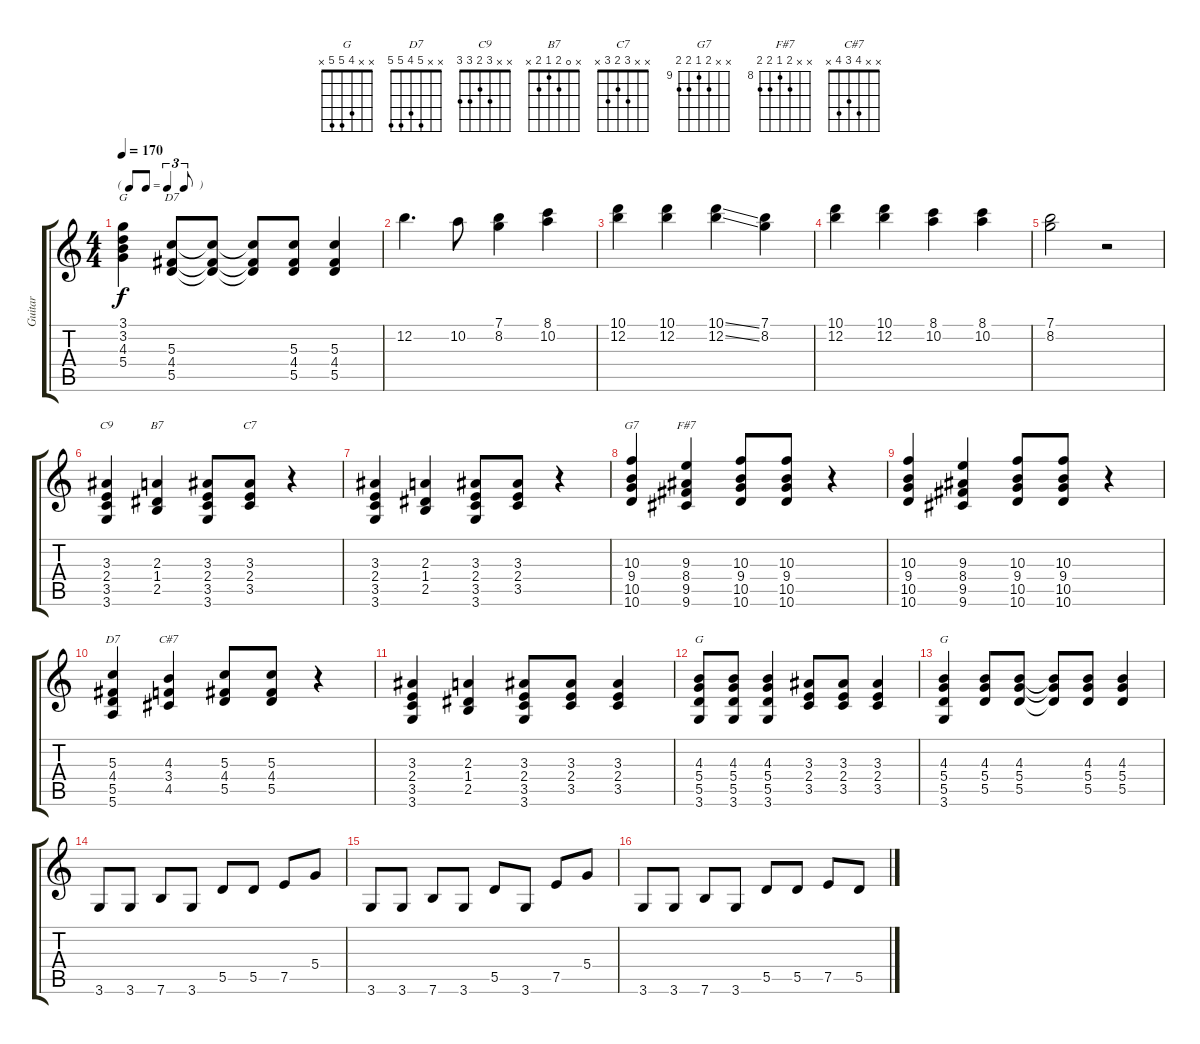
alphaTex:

\track ("Guitar" "Guitar") {instrument electricguitarclean}
\staff {score tabs}
\tuning (E4 B3 G3 D3 A2 E2) {hide}
\chord ("G" 3 3 4 5 x x) {barre 3}
\chord ("D7" x x 5 4 5 x)
\chord ("C9" x x 3 2 3 3)
\chord ("B7" x 0 2 1 2 x)
\chord ("C7" x x 3 2 3 x)
\chord ("G7" x x 10 9 10 10) {firstfret 9}
\chord ("F#7" x x 9 8 9 9) {firstfret 8}
\chord ("D7" x x 5 4 5 5)
\chord ("C#7" x x 4 3 4 x)
\chord ("G" x x 4 5 5 3)
\chord ("G" x x 4 5 5 x)
\ts (4 4)
\tf triplet8th
\tempo 170
\clef g2
\ks c
(3.1 3.2 4.3 5.4).4{ch "G" dy f} (5.3 4.4 5.5).8{ch "D7"} (5.3{t} 4.4{t} 5.5{t}).8 (5.3{t} 4.4{t} 5.5{t}).8 (5.3 4.4 5.5).8 (5.3 4.4 5.5).4 |
12.2.4{d} 10.2.8 (7.1 8.2).4 (8.1 10.2).4 |
(10.1 12.2).4 (10.1 12.2).4 (10.1{ss} 12.2{ss}).4 (7.1 8.2).4 |
(10.1 12.2).4 (10.1 12.2).4 (8.1 10.2).4 (8.1 10.2).4 |
(7.1 8.2).2 r.2 |
(3.3 2.4 3.5 3.6).4{ch "C9"} (2.3 1.4 2.5).4{ch "B7"} (3.3 2.4 3.5 3.6).8 (3.3 2.4 3.5).8{ch "C7"} r.4 |
(3.3 2.4 3.5 3.6).4 (2.3 1.4 2.5).4 (3.3 2.4 3.5 3.6).8 (3.3 2.4 3.5).8 r.4 |
(10.3 9.4 10.5 10.6).4{ch "G7"} (9.3 8.4 9.5 9.6).4{ch "F#7"} (10.3 9.4 10.5 10.6).8 (10.3 9.4 10.5 10.6).8 r.4 |
(10.3 9.4 10.5 10.6).4 (9.3 8.4 9.5 9.6).4 (10.3 9.4 10.5 10.6).8 (10.3 9.4 10.5 10.6).8 r.4 |
(5.3 4.4 5.5 5.6).4{ch "D7"} (4.3 3.4 4.5).4{ch "C#7"} (5.3 4.4 5.5).8 (5.3 4.4 5.5).8 r.4 |
(3.3 2.4 3.5 3.6).4 (2.3 1.4 2.5).4 (3.3 2.4 3.5 3.6).8 (3.3 2.4 3.5).8 (3.3 2.4 3.5).4 |
(4.3 5.4 5.5 3.6).8{ch "G"} (4.3 5.4 5.5 3.6).8 (4.3 5.4 5.5 3.6).4 (3.3 2.4 3.5).8 (3.3 2.4 3.5).8 (3.3 2.4 3.5).4 |
(4.3 5.4 5.5 3.6).4{ch "G"} (4.3 5.4 5.5).8 (4.3 5.4 5.5).8 (4.3{t} 5.4{t} 5.5{t}).8 (4.3 5.4 5.5).8 (4.3 5.4 5.5).4 |
3.6.8 3.6.8 7.6.8 3.6.8 5.5.8 5.5.8 7.5.8 5.4.8 |
3.6.8 3.6.8 7.6.8 3.6.8 5.5.8 3.6.8 7.5.8 5.4.8 |
3.6.8 3.6.8 7.6.8 3.6.8 5.5.8 5.5.8 7.5.8 5.5.8
